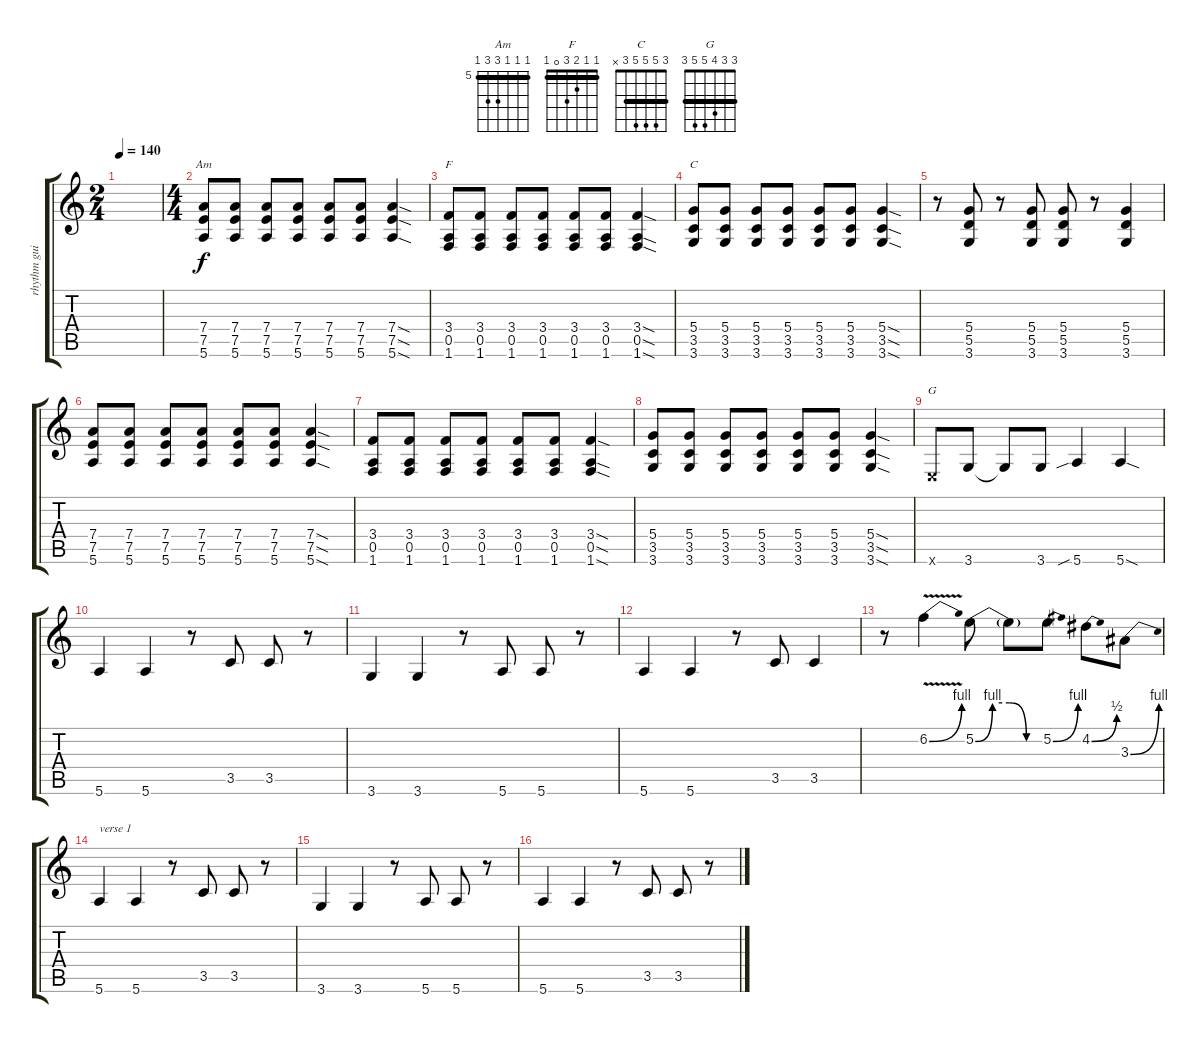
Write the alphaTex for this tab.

\track ("rhythm guitar" "rhythm gui") {instrument distortionguitar}
\staff {score tabs}
\tuning (E4 B3 G3 D3 A2 E2) {hide}
\chord ("Am" 5 5 5 7 7 5) {firstfret 5 barre 5}
\chord ("F" 1 1 2 3 0 1) {barre 1}
\chord ("C" 3 5 5 5 3 x) {barre 3}
\chord ("G" 3 3 4 5 5 3) {barre 3}
\ts (2 4)
\tempo 140
\clef g2
\ks c
|
\ts (4 4)
(7.4 7.5 5.6).8{ch "Am"} (7.4 7.5 5.6).8 (7.4 7.5 5.6).8 (7.4 7.5 5.6).8 (7.4 7.5 5.6).8 (7.4 7.5 5.6).8 (7.4{sod} 7.5{sod} 5.6{sod}).4 |
(3.4 0.5 1.6).8{ch "F"} (3.4 0.5 1.6).8 (3.4 0.5 1.6).8 (3.4 0.5 1.6).8 (3.4 0.5 1.6).8 (3.4 0.5 1.6).8 (3.4{sod} 0.5{sod} 1.6{sod}).4 |
(5.4 3.5 3.6).8{ch "C"} (5.4 3.5 3.6).8 (5.4 3.5 3.6).8 (5.4 3.5 3.6).8 (5.4 3.5 3.6).8 (5.4 3.5 3.6).8 (5.4{sod} 3.5{sod} 3.6{sod}).4 |
r.8 (5.4 5.5 3.6).8 r.8 (5.4 5.5 3.6).8 (5.4 5.5 3.6).8 r.8 (5.4 5.5 3.6).4 |
(7.4 7.5 5.6).8 (7.4 7.5 5.6).8 (7.4 7.5 5.6).8 (7.4 7.5 5.6).8 (7.4 7.5 5.6).8 (7.4 7.5 5.6).8 (7.4{sod} 7.5{sod} 5.6{sod}).4 |
(3.4 0.5 1.6).8 (3.4 0.5 1.6).8 (3.4 0.5 1.6).8 (3.4 0.5 1.6).8 (3.4 0.5 1.6).8 (3.4 0.5 1.6).8 (3.4{sod} 0.5{sod} 1.6{sod}).4 |
(5.4 3.5 3.6).8 (5.4 3.5 3.6).8 (5.4 3.5 3.6).8 (5.4 3.5 3.6).8 (5.4 3.5 3.6).8 (5.4 3.5 3.6).8 (5.4{sod} 3.5{sod} 3.6{sod}).4 |
0.6{x}.8{ch "G"} 3.6.8 3.6{t}.8 3.6.8 5.6{sib}.4 5.6{sod}.4 |
5.6.4 5.6.4 r.8 3.5.8 3.5.8 r.8 |
3.6.4 3.6.4 r.8 5.6.8 5.6.8 r.8 |
5.6.4 5.6.4 r.8 3.5.8 3.5.4 |
r.8 6.2{be (bend 0 0 60 4) v}.4 5.2{be (custom 0 0 15 4 30 4 45 0 60 0)}.8 5.2{t}.8 5.2{be (bend 0 0 60 4)}.8 4.2{be (bend 0 0 60 2)}.8 3.3{be (bend 0 0 60 4)}.8 |
5.6.4{txt "verse 1"} 5.6.4 r.8 3.5.8 3.5.8 r.8 |
3.6.4 3.6.4 r.8 5.6.8 5.6.8 r.8 |
5.6.4 5.6.4 r.8 3.5.8 3.5.8 r.8
